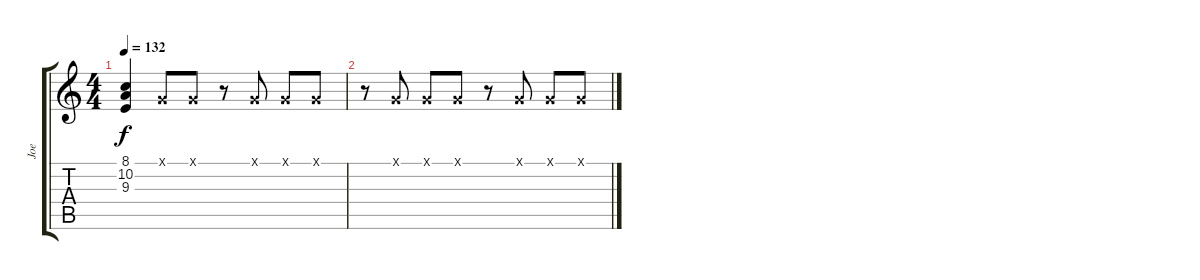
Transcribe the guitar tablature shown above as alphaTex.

\track ("Joe" "Joe") {instrument lead1square}
\staff {score tabs}
\tuning (E4 B3 G3 D3 A2 E2) {hide}
\ts (4 4)
\tempo 132
\clef g2
\ks aminor
(8.1{t} 10.2{t} 9.3{t}).4{dy f} 3.1{x}.8 3.1{x}.8 r.8 3.1{x}.8 3.1{x}.8 3.1{x}.8 |
r.8 3.1{x}.8 3.1{x}.8 3.1{x}.8 r.8 3.1{x}.8 3.1{x}.8 3.1{x}.8
